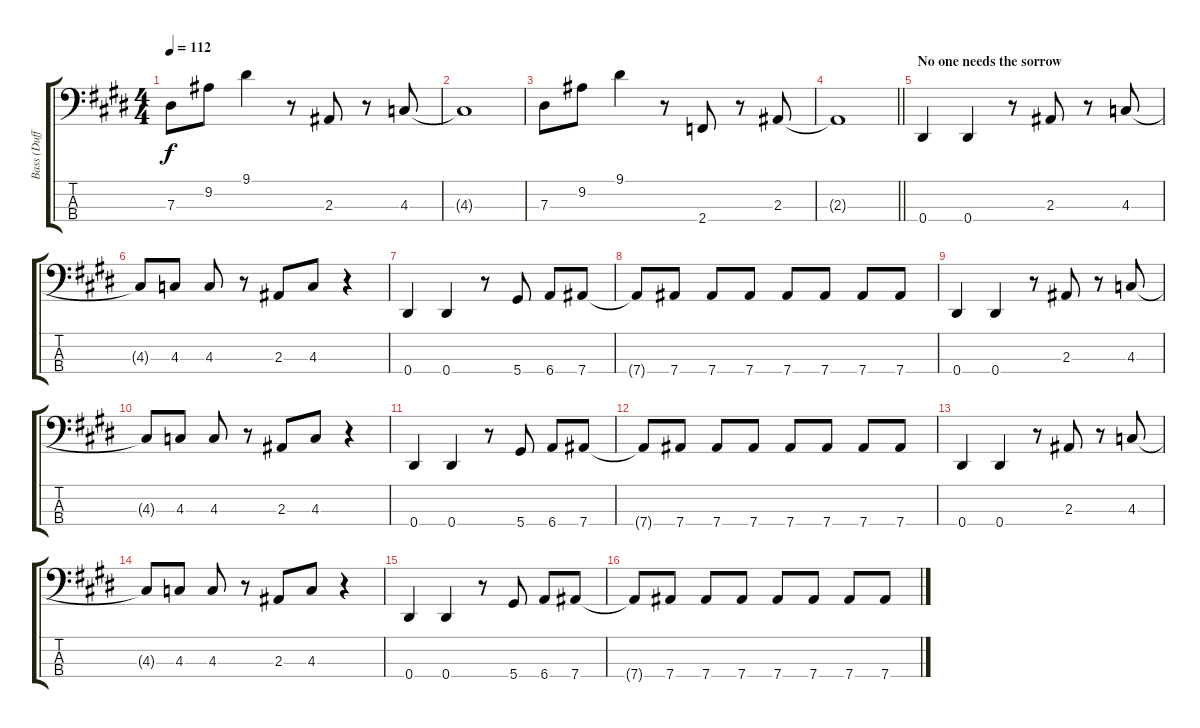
\track ("Bass (Duff)" "Bass (Duff") {instrument electricbasspick}
\staff {score tabs}
\tuning (Gb2 Db2 Ab1 Eb1) {hide}
\ts (4 4)
\tempo 112
\clef f4
\ks e
7.3.8{dy f} 9.2.8 9.1.4 r.8 2.3.8 r.8 4.3.8 |
4.3{t}.1 |
7.3.8 9.2.8 9.1.4 r.8 2.4.8 r.8 2.3.8 |
\barLineRight lightlight
2.3{t}.1 |
\section ("" "No one needs the sorrow")
0.4.4 0.4.4 r.8 2.3.8 r.8 4.3.8 |
4.3{t}.8 4.3.8 4.3.8 r.8 2.3.8 4.3.8 r.4 |
0.4.4 0.4.4 r.8 5.4.8 6.4.8 7.4.8 |
7.4{t}.8 7.4.8 7.4.8 7.4.8 7.4.8 7.4.8 7.4.8 7.4.8 |
0.4.4 0.4.4 r.8 2.3.8 r.8 4.3.8 |
4.3{t}.8 4.3.8 4.3.8 r.8 2.3.8 4.3.8 r.4 |
0.4.4 0.4.4 r.8 5.4.8 6.4.8 7.4.8 |
7.4{t}.8 7.4.8 7.4.8 7.4.8 7.4.8 7.4.8 7.4.8 7.4.8 |
0.4.4 0.4.4 r.8 2.3.8 r.8 4.3.8 |
4.3{t}.8 4.3.8 4.3.8 r.8 2.3.8 4.3.8 r.4 |
0.4.4 0.4.4 r.8 5.4.8 6.4.8 7.4.8 |
7.4{t}.8 7.4.8 7.4.8 7.4.8 7.4.8 7.4.8 7.4.8 7.4.8
